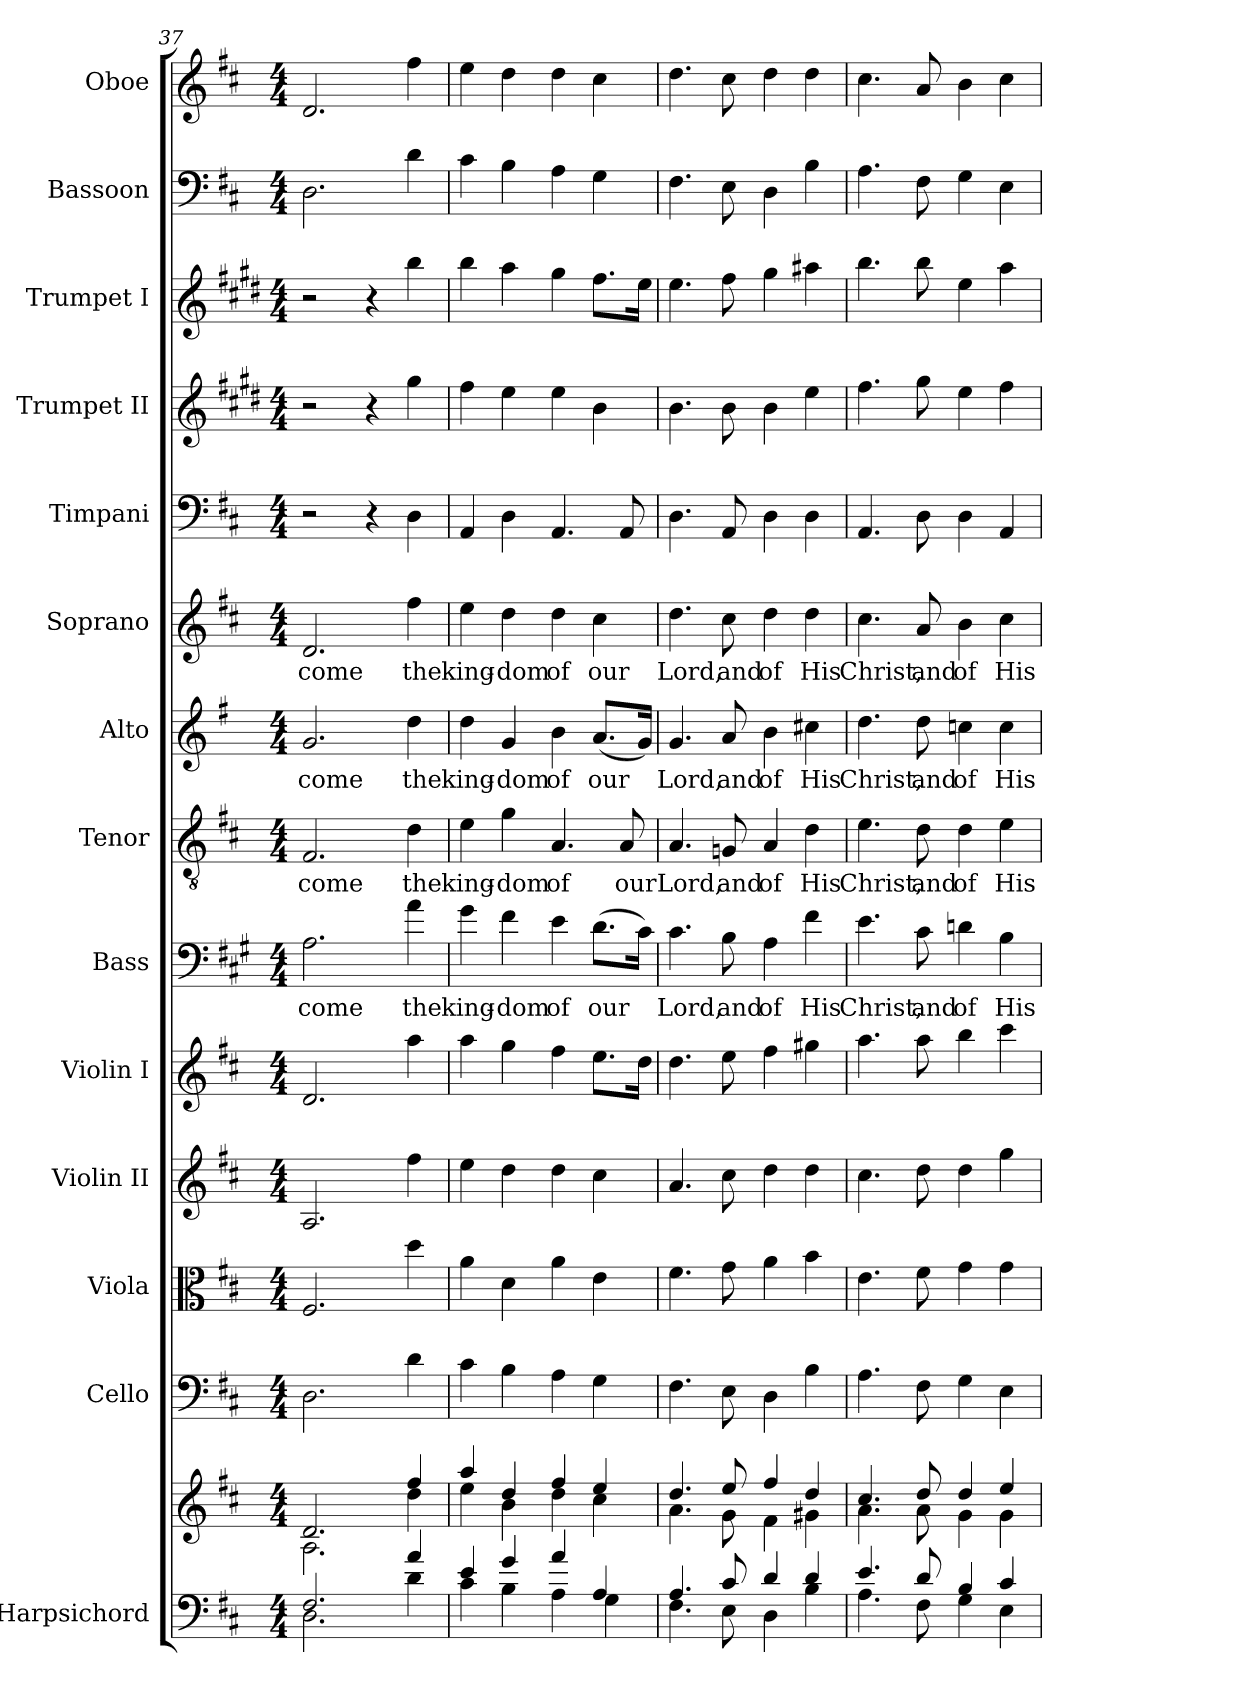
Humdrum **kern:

**kern	**kern	**kern	**kern	**kern	**kern	**kern	**text	**kern	**text	**kern	**text	**kern	**text	**kern	**kern	**kern	**kern	**kern
*part14	*part14	*part13	*part12	*part11	*part10	*part9	*part9	*part8	*part8	*part7	*part7	*part6	*part6	*part5	*part4	*part3	*part2	*part1
*staff15	*staff14	*staff13	*staff12	*staff11	*staff10	*staff9	*staff9	*staff8	*staff8	*staff7	*staff7	*staff6	*staff6	*staff5	*staff4	*staff3	*staff2	*staff1
*I"Harpsichord	*	*I"Cello	*I"Viola	*I"Violin II	*I"Violin I	*I"Bass	*	*I"Tenor	*	*I"Alto	*	*I"Soprano	*	*I"Timpani	*I"Trumpet II	*I"Trumpet I	*I"Bassoon	*I"Oboe
*I'Hpsd.	*	*I'Cello	*I'Viola	*I'Violin II	*I'Violin I	*I'Bass	*	*I'T.	*	*I'Alto	*	*I'Soprano	*	*I'Timpani	*I'Trumpet II	*I'Trumpet I	*I'Bassoon	*I'Oboe
*clefF4	*clefG2	*clefF4	*clefC3	*clefG2	*clefG2	*clefF4	*	*clefGv2	*	*clefG2	*	*clefG2	*	*clefF4	*clefG2	*clefG2	*clefF4	*clefG2
*	*	*	*	*	*	*ITrd4c7	*	*ITrd7c12	*	*ITrd3c5	*	*	*	*	*ITrd1c2	*ITrd1c2	*	*
*k[f#c#]	*k[f#c#]	*k[f#c#]	*k[f#c#]	*k[f#c#]	*k[f#c#]	*k[f#c#]	*	*k[f#c#]	*	*k[f#c#]	*	*k[f#c#]	*	*k[f#c#]	*k[f#c#]	*k[f#c#]	*k[f#c#]	*k[f#c#]
*D:	*D:	*D:	*D:	*D:	*D:	*D:	*	*D:	*	*D:	*	*D:	*	*D:	*D:	*D:	*D:	*D:
*M4/4	*M4/4	*M4/4	*M4/4	*M4/4	*M4/4	*M4/4	*	*M4/4	*	*M4/4	*	*M4/4	*	*M4/4	*M4/4	*M4/4	*M4/4	*M4/4
=37	=37	=37	=37	=37	=37	=37	=37	=37	=37	=37	=37	=37	=37	=37	=37	=37	=37	=37
*^	*^	*	*	*	*	*	*	*	*	*	*	*	*	*	*	*	*	*
!	!	!	!	!	!	!	!	!	!LO:LY:b	!	!LO:LY:b	!	!LO:LY:b	!	!LO:LY:b	!	!	!	!	!
2.F#/	2.D\	2.d/	2.A\	2.D\	2.F#/	2.A/	2.d/	2.D\	-come	2.FF#/	-come	2.d/	-come	2.d/	-come	2r	2r	2r	2.D\	2.d/
.	.	.	.	.	.	.	.	.	.	.	.	.	.	.	.	4r	4r	4r	.	.
!	!	!	!	!	!	!	!	!	!LO:LY:b	!	!LO:LY:b	!	!LO:LY:b	!	!LO:LY:b	!	!	!	!	!
4a/	4d\	4ff#/	4dd\	4d\	4dd\	4ff#\	4aa\	4d\	the	4D\	the	4a\	the	4ff#\	the	4D\	4ff#\	4aa\	4d\	4ff#\
=38	=38	=38	=38	=38	=38	=38	=38	=38	=38	=38	=38	=38	=38	=38	=38	=38	=38	=38	=38	=38
!	!	!	!	!	!	!	!	!	!LO:LY:b	!	!LO:LY:b	!	!LO:LY:b	!	!LO:LY:b	!	!	!	!	!
4e/	4c#\	4aa/	4ee\	4c#\	4a\	4ee\	4aa\	4c#\	king-	4E\	king-	4a\	king-	4ee\	king-	4AA/	4ee\	4aa\	4c#\	4ee\
!	!	!	!	!	!	!	!	!	!LO:LY:b	!	!LO:LY:b	!	!LO:LY:b	!	!LO:LY:b	!	!	!	!	!
4g/	4B\	4dd/	4b\	4B\	4d\	4dd\	4gg\	4B\	-dom	4G\	-dom	4d/	-dom	4dd\	-dom	4D\	4dd\	4gg\	4B\	4dd\
!	!	!	!	!	!	!	!	!	!LO:LY:b	!	!LO:LY:b	!	!LO:LY:b	!	!LO:LY:b	!	!	!	!	!
4a/	4A\	4ff#/	4dd\	4A\	4a\	4dd\	4ff#\	4A\	of	4.AA/	of	4f#\	of	4dd\	of	4.AA/	4dd\	4ff#\	4A\	4dd\
!	!	!	!	!	!	!	!	!	!LO:LY:b	!	!	!	!LO:LY:b	!	!LO:LY:b	!	!	!	!	!
4A/	4G\	4ee/	4cc#\	4G\	4e\	4cc#\	8.ee\L	(>8.G\L	our	.	.	(<8.e/L	our	4cc#\	our	.	4a\	8.ee\L	4G\	4cc#\
!	!	!	!	!	!	!	!	!	!	!	!LO:LY:b	!	!	!	!	!	!	!	!	!
.	.	.	.	.	.	.	.	.	.	8AA/	our	.	.	.	.	8AA/	.	.	.	.
.	.	.	.	.	.	.	16dd\Jk	16F#\Jk)	.	.	.	16d/Jk)	.	.	.	.	.	16dd\Jk	.	.
!!LO:PB:g=z
=39	=39	=39	=39	=39	=39	=39	=39	=39	=39	=39	=39	=39	=39	=39	=39	=39	=39	=39	=39	=39
!	!	!	!	!	!	!	!	!	!LO:LY:b	!	!LO:LY:b	!	!LO:LY:b	!	!LO:LY:b	!	!	!	!	!
4.A/	4.F#\	4.dd/	4.a\	4.F#\	4.f#\	4.a/	4.dd\	4.F#\	Lord,	4.AA/	Lord,	4.d/	Lord,	4.dd\	Lord,	4.D\	4.a\	4.dd\	4.F#\	4.dd\
!	!	!	!	!	!	!	!	!	!LO:LY:b	!	!LO:LY:b	!	!LO:LY:b	!	!LO:LY:b	!	!	!	!	!
8c#/	8E\	8ee/	8g\	8E\	8g\	8cc#\	8ee\	8E\	and	8GGn/	and	8e/	and	8cc#\	and	8AA/	8a\	8ee\	8E\	8cc#\
!	!	!	!	!	!	!	!	!	!LO:LY:b	!	!LO:LY:b	!	!LO:LY:b	!	!LO:LY:b	!	!	!	!	!
4d/	4D\	4ff#/	4f#\	4D\	4a\	4dd\	4ff#\	4D\	of	4AA/	of	4f#\	of	4dd\	of	4D\	4a\	4ff#\	4D\	4dd\
!	!	!	!	!	!	!	!	!	!LO:LY:b	!	!LO:LY:b	!	!LO:LY:b	!	!LO:LY:b	!	!	!	!	!
4d/	4B\	4dd/	4g#X\	4B\	4b\	4dd\	4gg#X\	4B\	His	4D\	His	4g#X\	His	4dd\	His	4D\	4dd\	4gg#X\	4B\	4dd\
=40	=40	=40	=40	=40	=40	=40	=40	=40	=40	=40	=40	=40	=40	=40	=40	=40	=40	=40	=40	=40
!	!	!	!	!	!	!	!	!	!LO:LY:b	!	!LO:LY:b	!	!LO:LY:b	!	!LO:LY:b	!	!	!	!	!
4.e/	4.A\	4.cc#/	4.a\	4.A\	4.e\	4.cc#\	4.aa\	4.A\	Christ,	4.E\	Christ,	4.a\	Christ,	4.cc#\	Christ,	4.AA/	4.ee\	4.aa\	4.A\	4.cc#\
!	!	!	!	!	!	!	!	!	!LO:LY:b	!	!LO:LY:b	!	!LO:LY:b	!	!LO:LY:b	!	!	!	!	!
8d/	8F#\	8dd/	8a\	8F#\	8f#\	8dd\	8aa\	8F#\	and	8D\	and	8a\	and	8a/	and	8D\	8ff#\	8aa\	8F#\	8a/
!	!	!	!	!	!	!	!	!	!LO:LY:b	!	!LO:LY:b	!	!LO:LY:b	!	!LO:LY:b	!	!	!	!	!
4B/	4G\	4dd/	4g\	4G\	4g\	4dd\	4bb\	4Gn\	of	4D\	of	4gn\	of	4b\	of	4D\	4dd\	4dd\	4G\	4b\
!	!	!	!	!	!	!	!	!	!LO:LY:b	!	!LO:LY:b	!	!LO:LY:b	!	!LO:LY:b	!	!	!	!	!
4c#/	4E\	4ee/	4g\	4E\	4g\	4gg\	4ccc#\	4E\	His	4E\	His	4g\	His	4cc#\	His	4AA/	4ee\	4gg\	4E\	4cc#\
*v	*v	*	*	*	*	*	*	*	*	*	*	*	*	*	*	*	*	*	*	*
*	*v	*v	*	*	*	*	*	*	*	*	*	*	*	*	*	*	*	*	*
=	=	=	=	=	=	=	=	=	=	=	=	=	=	=	=	=	=	=
*-	*-	*-	*-	*-	*-	*-	*-	*-	*-	*-	*-	*-	*-	*-	*-	*-	*-	*-
